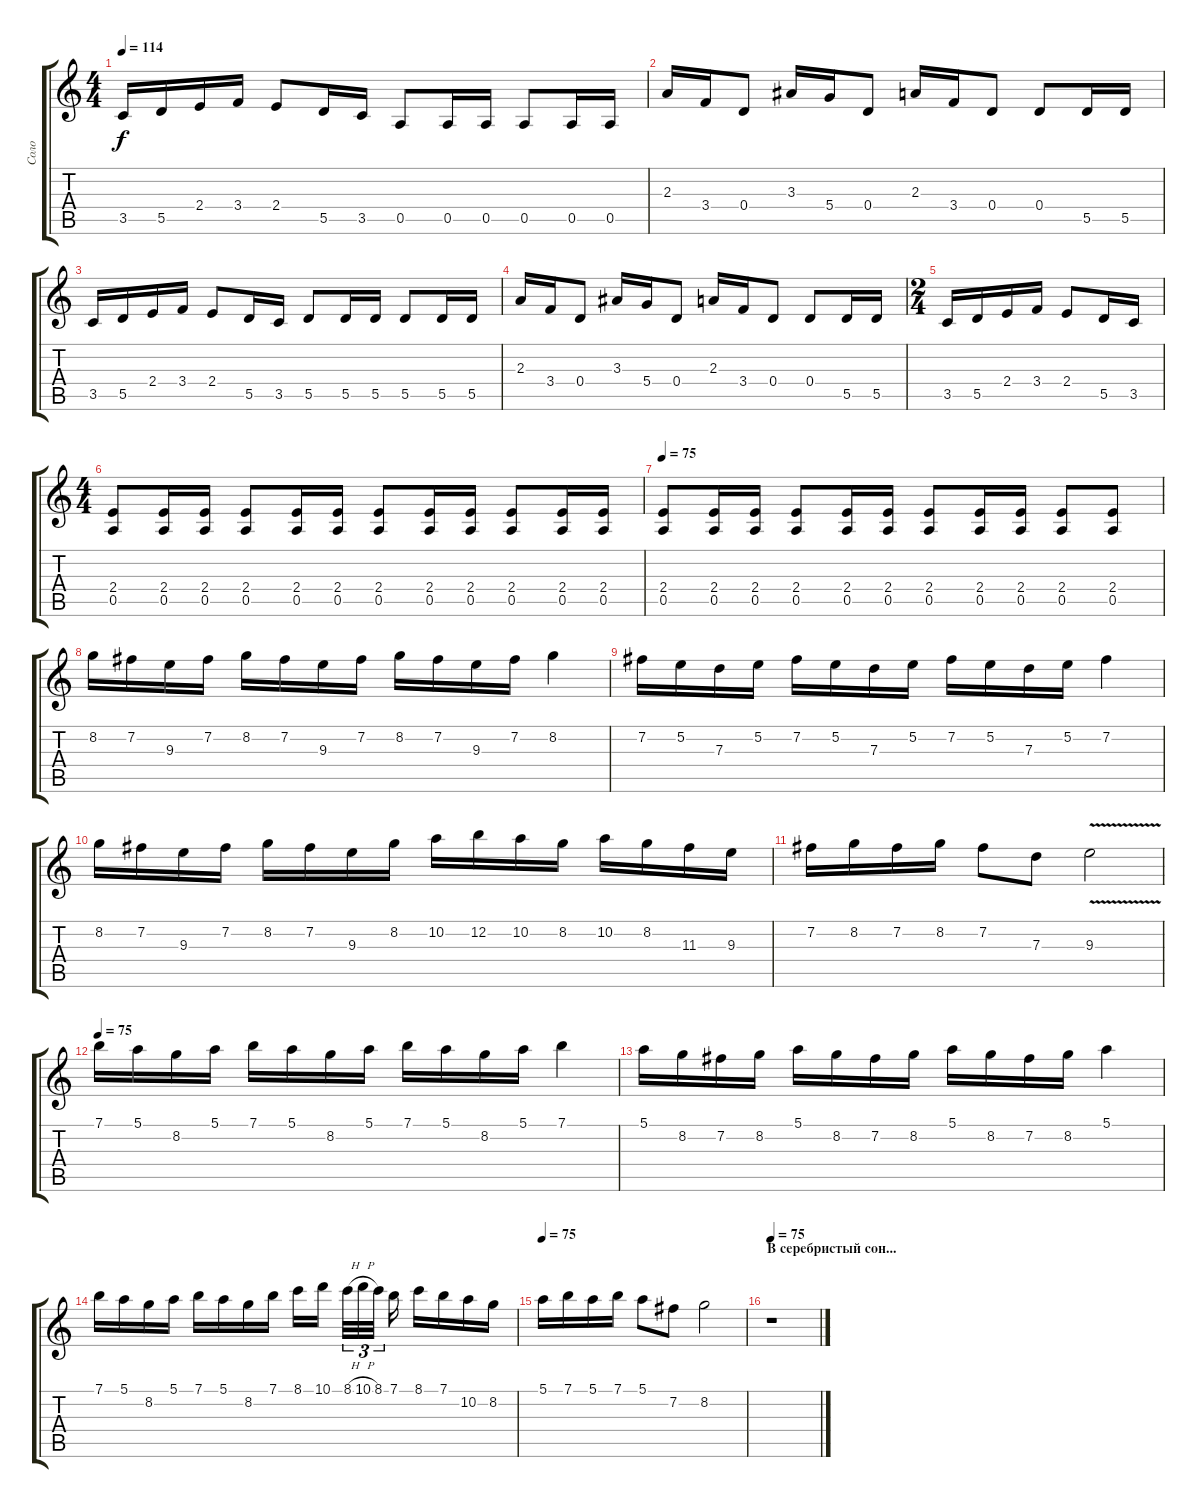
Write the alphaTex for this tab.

\track ("Соло" "Соло") {instrument overdrivenguitar}
\staff {score tabs}
\tuning (E4 B3 G3 D3 A2 E2) {hide}
\ts (4 4)
\tempo 114
\clef g2
\ks c
3.5.16{dy f} 5.5.16 2.4.16 3.4.16 2.4.8 5.5.16 3.5.16 0.5.8 0.5.16 0.5.16 0.5.8 0.5.16 0.5.16 |
2.3.16 3.4.16 0.4.8 3.3.16 5.4.16 0.4.8 2.3.16 3.4.16 0.4.8 0.4.8 5.5.16 5.5.16 |
3.5.16 5.5.16 2.4.16 3.4.16 2.4.8 5.5.16 3.5.16 5.5.8 5.5.16 5.5.16 5.5.8 5.5.16 5.5.16 |
2.3.16 3.4.16 0.4.8 3.3.16 5.4.16 0.4.8 2.3.16 3.4.16 0.4.8 0.4.8 5.5.16 5.5.16 |
\ts (2 4)
3.5.16 5.5.16 2.4.16 3.4.16 2.4.8 5.5.16 3.5.16 |
\ts (4 4)
(2.4 0.5).8 (2.4 0.5).16 (2.4 0.5).16 (2.4 0.5).8 (2.4 0.5).16 (2.4 0.5).16 (2.4 0.5).8 (2.4 0.5).16 (2.4 0.5).16 (2.4 0.5).8 (2.4 0.5).16 (2.4 0.5).16 |
\tempo 75
(2.4 0.5).8 (2.4 0.5).16 (2.4 0.5).16 (2.4 0.5).8 (2.4 0.5).16 (2.4 0.5).16 (2.4 0.5).8 (2.4 0.5).16 (2.4 0.5).16 (2.4 0.5).8 (2.4 0.5).8 |
8.2.16 7.2.16 9.3.16 7.2.16 8.2.16 7.2.16 9.3.16 7.2.16 8.2.16 7.2.16 9.3.16 7.2.16 8.2.4 |
7.2.16 5.2.16 7.3.16 5.2.16 7.2.16 5.2.16 7.3.16 5.2.16 7.2.16 5.2.16 7.3.16 5.2.16 7.2.4 |
8.2.16 7.2.16 9.3.16 7.2.16 8.2.16 7.2.16 9.3.16 8.2.16 10.2.16 12.2.16 10.2.16 8.2.16 10.2.16 8.2.16 11.3.16 9.3.16 |
7.2.16 8.2.16 7.2.16 8.2.16 7.2.8 7.3.8 9.3{v}.2 |
\tempo 75
7.1.16 5.1.16 8.2.16 5.1.16 7.1.16 5.1.16 8.2.16 5.1.16 7.1.16 5.1.16 8.2.16 5.1.16 7.1.4 |
5.1.16 8.2.16 7.2.16 8.2.16 5.1.16 8.2.16 7.2.16 8.2.16 5.1.16 8.2.16 7.2.16 8.2.16 5.1.4 |
7.1.16 5.1.16 8.2.16 5.1.16 7.1.16 5.1.16 8.2.16 7.1.16 8.1.16 10.1.16 8.1{h}.32{tu (3 2)} 10.1{h}.32{tu (3 2)} 8.1.32{tu (3 2)} 7.1.16 8.1.16 7.1.16 10.2.16 8.2.16 |
\tempo 75
5.1.16 7.1.16 5.1.16 7.1.16 5.1.8 7.2.8 8.2.2 |
\section ("" "В серебристый сон...")
\tempo 75
r.1
